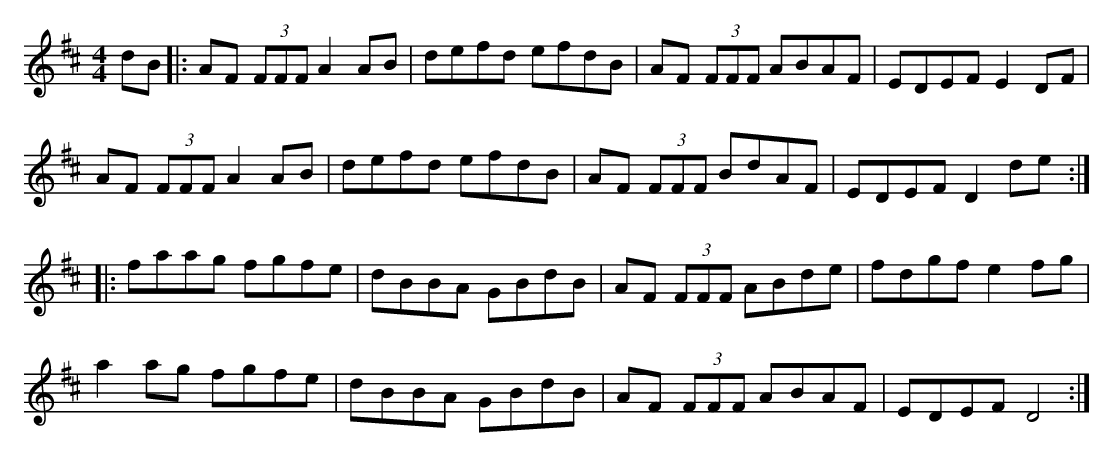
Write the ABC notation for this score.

X:1
M:4/4
K:D
dB|:AF (3FFF A2 AB|defd efdB|AF (3FFF ABAF|EDEF E2DF|
AF (3FFF A2 AB|defd efdB|AF (3FFF BdAF|EDEF D2de:|
|:faag fgfe|dBBA GBdB|AF (3FFF ABde|fdgf e2fg|
a2 ag fgfe|dBBA GBdB|AF (3FFF ABAF|EDEFD4:|
